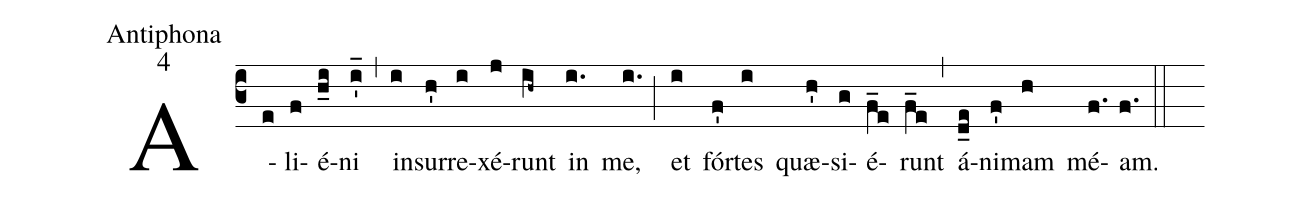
office-part:Antiphona;
mode:4;
%%
(c3) A(e)li(f)é(h_i)ni(i'_) (,) in(i)sur(h')re(i)xé(j)runt(ih~) in(i.) me,(i.) (;) et(i) fór(f')tes(i) quæ(h')si(g)é(f_e)runt(f_e) (,) á(d_e)ni(f')mam(h) mé(f.)am.(f.) (::)
